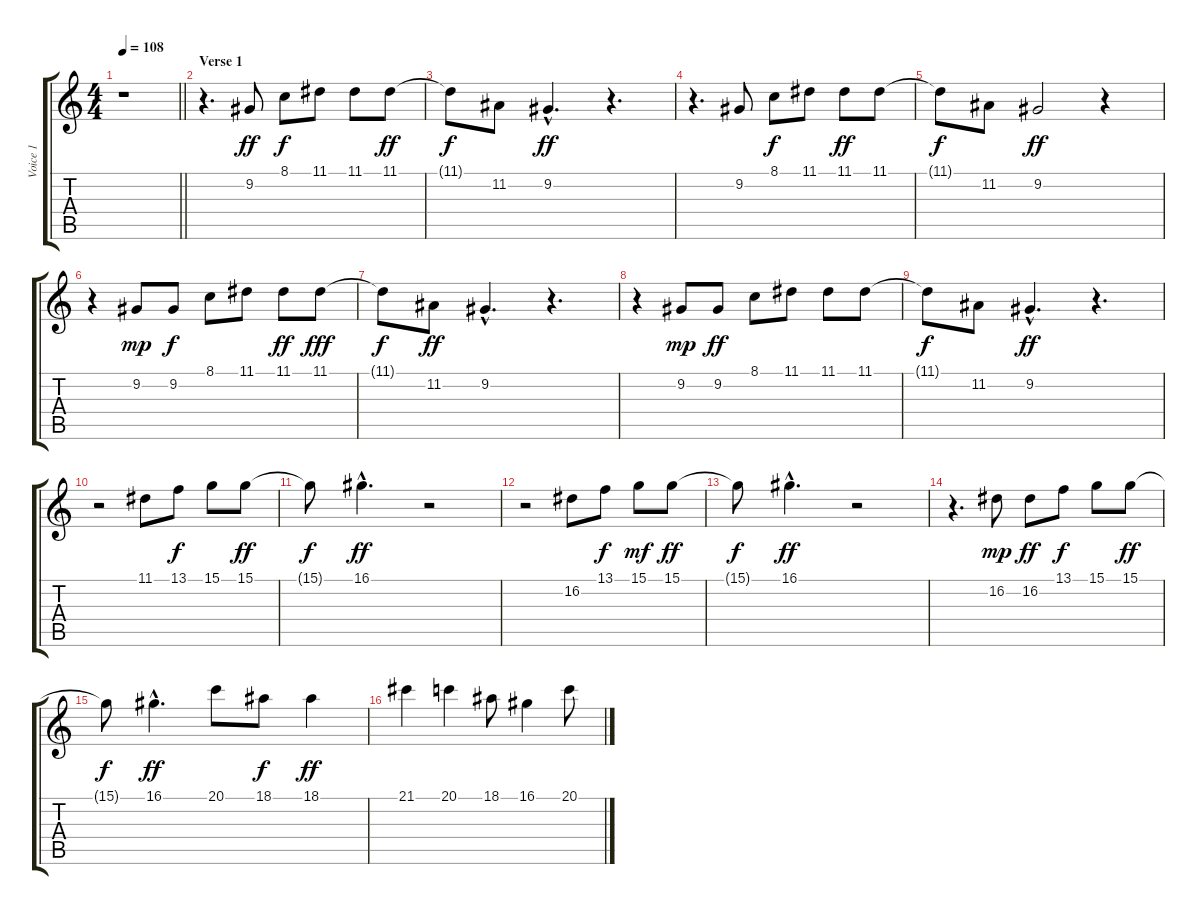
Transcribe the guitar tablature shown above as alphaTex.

\track ("Voice 1" "Voice 1") {instrument sopranosax}
\staff {score tabs}
\tuning (E4 B3 G3 D3 A2 E2) {hide}
\ts (4 4)
\tempo 108
\clef g2
\barLineRight lightlight
\ks c
r.1{dy ff instrument sopranosax} |
\section ("" "Verse 1")
r.4{d} 9.2.8 8.1.8{dy f} 11.1.8 11.1.8 11.1.8{dy ff} |
11.1{t}.8{dy f} 11.2.8 9.2{hac}.4{d dy ff} r.4{d} |
r.4{d} 9.2.8 8.1.8{dy f} 11.1.8 11.1.8{dy ff} 11.1.8 |
11.1{t}.8{dy f} 11.2.8 9.2.2{dy ff} r.4 |
r.4 9.2.8{dy mp} 9.2.8{dy f} 8.1.8 11.1.8 11.1.8{dy ff} 11.1.8{dy fff} |
11.1{t}.8{dy f} 11.2.8{dy ff} 9.2{hac}.4{d} r.4{d} |
r.4 9.2.8{dy mp} 9.2.8{dy ff} 8.1.8 11.1.8 11.1.8 11.1.8 |
11.1{t}.8{dy f} 11.2.8 9.2{hac}.4{d dy ff} r.4{d} |
r.2 11.1.8 13.1.8{dy f} 15.1.8 15.1.8{dy ff} |
15.1{t}.8{dy f} 16.1{hac}.4{d dy ff} r.2 |
r.2 16.2.8 13.1.8{dy f} 15.1.8{dy mf} 15.1.8{dy ff} |
15.1{t}.8{dy f} 16.1{hac}.4{d dy ff} r.2 |
r.4{d} 16.2.8{dy mp} 16.2.8{dy ff} 13.1.8{dy f} 15.1.8 15.1.8{dy ff} |
15.1{t}.8{dy f} 16.1{hac}.4{d dy ff} 20.1.8 18.1.8{dy f} 18.1.4{dy ff} |
21.1.4 20.1.4 18.1.8 16.1.4 20.1.8
